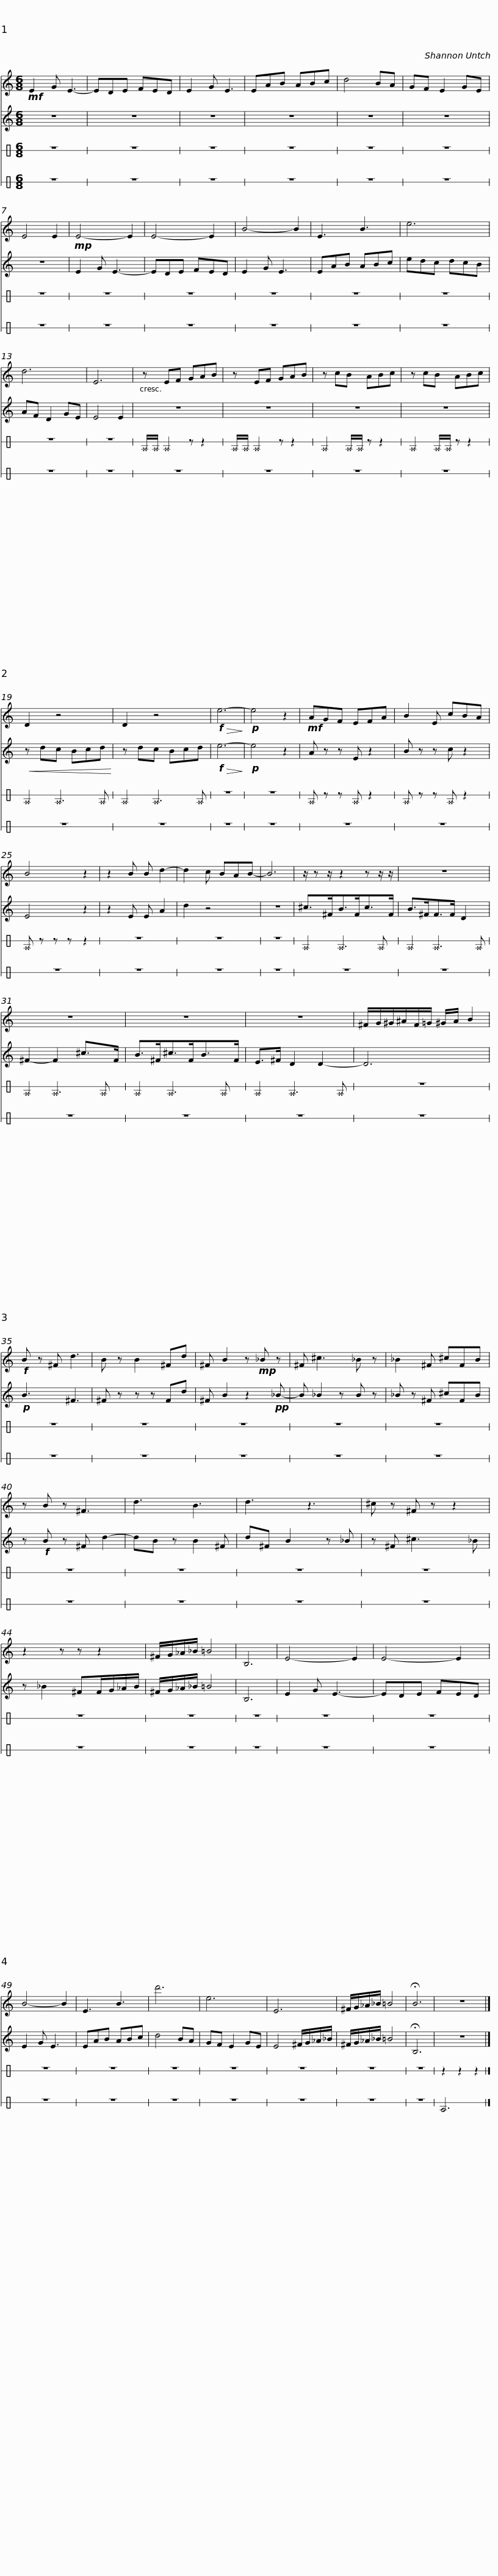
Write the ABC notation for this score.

X:1
%%score 1 2 3 4
L:1/8
M:6/8
I:linebreak $
K:C
V:1 treble transpose=-2
V:2 treble transpose=-2
V:3 perc stafflines=1
K:none
V:4 perc stafflines=1
K:none
V:1
[K:C]!mf! E2 G E3- | EDE FED | E2 G E3 | EAB ABc | d4 BA | %5
 GF E2 GE | E4 E2 |!mp! E4- E2 |$ E4- E2 | B4- B2 | %10
 E3 B3 | e6 | d6 | E6 | z EF GAB | %15
 z EF GAB |$ z cB ABc | z cB ABc | D2 z4 | D2 z4 | %20
!f!!>(! e6-!>)! |!p! e4 z2 |!mf! AGF EFA | B2 E cBA |$ B4 z2 | %25
 z2 B B d2- | d2 c BAB- | B6 | z/ z z/ z2 z z/ z/ | z6 | %30
 z6 |$ z6 | z6 | ^F/G/^G/^A/F/=G/ ^G/A/ B2 |!f! B z ^F d3 | %35
 B z B2 ^Fd |$ ^F B2 z!mp! _B z | ^F ^c3 _B z | _B2 ^F ^cFB | z B z ^F3 | %40
 d3 B3 | d3 z3 |$ ^c z ^F z z2 | z2 z z z2 | ^F/G/_A/_B/ =B4 | %45
 B,6 | E4- E2 | E4- E2 | B4- B2 |$ E3 B3 | %50
 d'6 | e6 | E6 | ^F/G/_A/_B/ =B4 | !fermata!B6 | %55
 z6 |] %56
V:2
[K:C] z6 | z6 | z6 | z6 | z6 | %5
 z6 | z6 | E2 G E3- |$ EDE FED | E2 G E3 | %10
 EAB ABc | edc dcB | AF D2 GE | E4 E2 | z6 | %15
 z6 |$ z6 | z6 |!<(! z dc Bcd!<)! | z dc Bcd | %20
!f!!>(! e6-!>)! |!p! e4 z2 | A z z E z2 | B z z c z2 |$ E4 z2 | %25
 z2 E E A2 | d2 z4 | z6 | ^c>^FB>Fc>F | B>^FF>F D2 | %30
 ^F2- F2 ^c>F |$ B>^F^c>FB>F | E>^F D2 D2- | D6 |!p! B3 ^F3 | %35
 ^F z z z Fd |$ ^F B2 z2!pp! _B- | B _B2 z B z | _B z ^F ^cFB | z!f! B z ^F d2- | %40
 dB z B2 ^F | d^F B2 z _B |$ z ^F ^c3 _B | z _B2 ^FF/G/_A/B/ | ^F/G/_A/_B/ =B4 | %45
 B,6 | E2 G E3- | EDE FED | E2 G E3 |$ EAB ABc | %50
 d4 BA | GF E2 GE | E4 ^F/G/_A/_B/ | ^F/G/_A/_B/ =B4 | !fermata!B,6 | %55
 z6 |] %56
V:3
 z6 | z6 | z6 | z6 | z6 | %5
 z6 | z6 | z6 |$ z6 | z6 | %10
 z6 | z6 | z6 | z6 | ^E/^E/ ^E2 z z2 | %15
 ^E/^E/ ^E2 z z2 |$ ^E2 ^E/^E/ z z2 | ^E2 ^E/^E/ z z2 | ^E2 ^E3 ^E | ^E2 ^E3 ^E | %20
 z6 | z6 | ^E z z ^E z2 | ^E z z ^E z2 |$ ^E z z z z2 | %25
 z6 | z6 | z6 | ^E2 ^E3 ^E | ^E2 ^E3 ^E | %30
 ^E2 ^E3 ^E |$ ^E2 ^E3 ^E | ^E2 ^E3 ^E | z6 | z6 | %35
 z6 |$ z6 | z6 | z6 | z6 | %40
 z6 | z6 |$ z6 | z6 | z6 | %45
 z6 | z6 | z6 | z6 |$ z6 | %50
 z6 | z6 | z6 | z6 | z6 | %55
 z2 z2 z2 |] %56
V:4
 z6 | z6 | z6 | z6 | z6 | %5
 z6 | z6 | z6 |$ z6 | z6 | %10
 z6 | z6 | z6 | z6 | z6 | %15
 z6 |$ z6 | z6 | z6 | z6 | %20
 z6 | z6 | z6 | z6 |$ z6 | %25
 z6 | z6 | z6 | z6 | z6 | %30
 z6 |$ z6 | z6 | z6 | z6 | %35
 z6 |$ z6 | z6 | z6 | z6 | %40
 z6 | z6 |$ z6 | z6 | z6 | %45
 z6 | z6 | z6 | z6 |$ z6 | %50
 z6 | z6 | z6 | z6 | z6 | %55
 E6 |] %56
